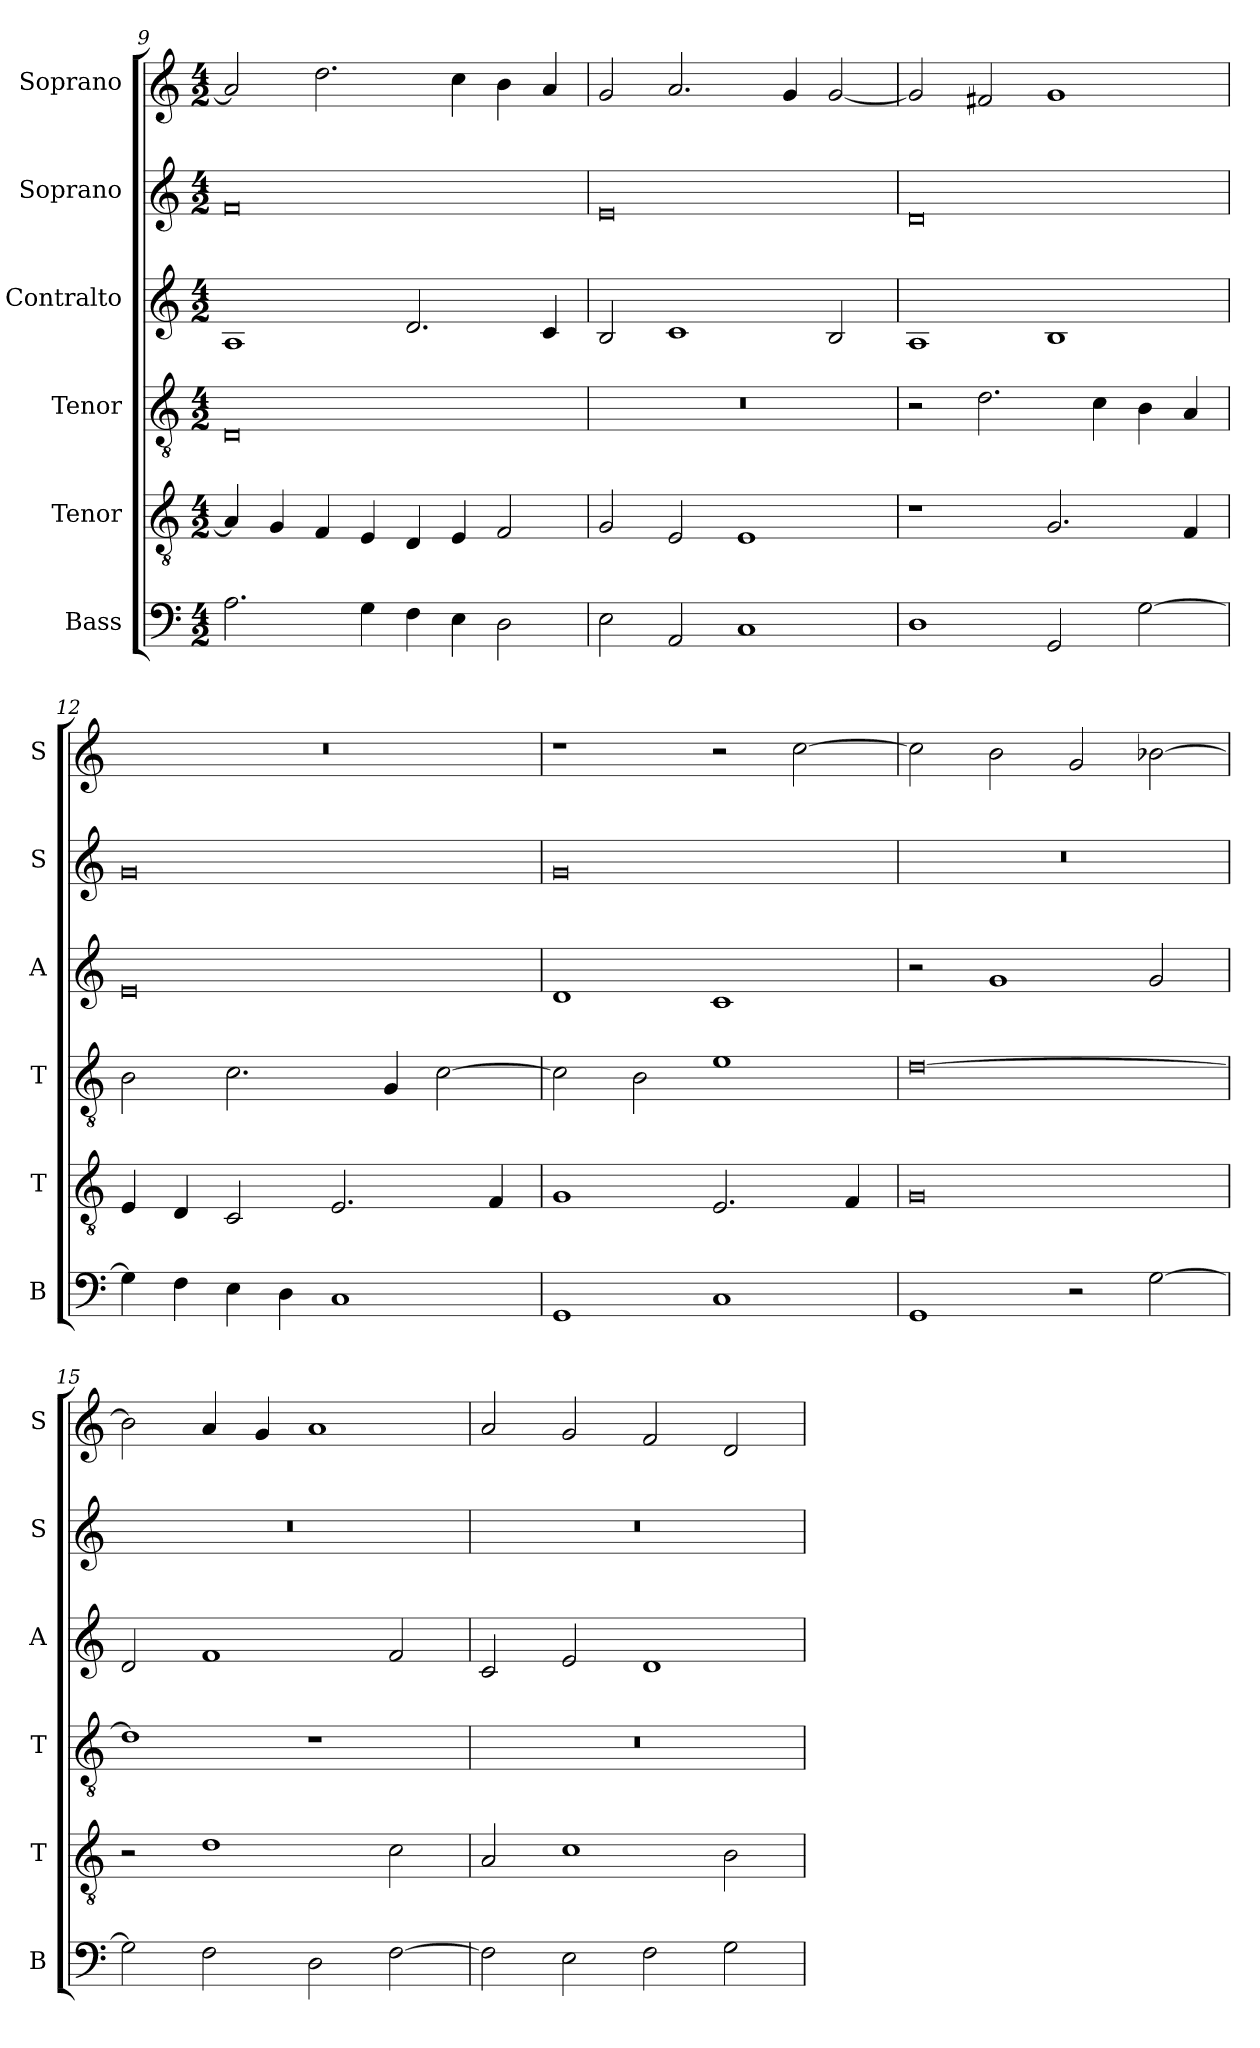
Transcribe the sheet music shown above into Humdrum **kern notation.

**kern	**kern	**kern	**kern	**kern	**kern
*part6	*part5	*part4	*part3	*part2	*part1
*staff6	*staff5	*staff4	*staff3	*staff2	*staff1
*I"Bass	*I"Tenor	*I"Tenor	*I"Contralto	*I"Soprano	*I"Soprano
*I'B	*I'T	*I'T	*I'A	*I'S	*I'S
*clefF4	*clefGv2	*clefGv2	*clefG2	*clefG2	*clefG2
*k[]	*k[]	*k[]	*k[]	*k[]	*k[]
*G:mix	*G:mix	*G:mix	*G:mix	*G:mix	*G:mix
*M4/2	*M4/2	*M4/2	*M4/2	*M4/2	*M4/2
=9	=9	=9	=9	=9	=9
2.A	4A]	0D	1A	0f	2a]
.	4G	.	.	.	.
.	4F	.	.	.	2.dd
4G	4E	.	.	.	.
4F	4D	.	2.d	.	.
4E	4E	.	.	.	4cc
2D	2F	.	.	.	4b
.	.	.	4c	.	4a
=10	=10	=10	=10	=10	=10
2E	2G	0r	2B	0e	2g
2AA	2E	.	1c	.	2.a
1C	1E	.	.	.	.
.	.	.	.	.	4g
.	.	.	2B	.	[2g
=11	=11	=11	=11	=11	=11
1D	1r	2r	1A	0d	2g]
.	.	2.d	.	.	2f#X
2GG	2.G	.	1B	.	1g
.	.	4c	.	.	.
[2G	.	4B	.	.	.
.	4F	4A	.	.	.
=12	=12	=12	=12	=12	=12
4G]	4E	2B	0e	0g	0r
4F	4D	.	.	.	.
4E	2C	2.c	.	.	.
4D	.	.	.	.	.
1C	2.E	.	.	.	.
.	.	4G	.	.	.
.	.	[2c	.	.	.
.	4F	.	.	.	.
=13	=13	=13	=13	=13	=13
1GG	1G	2c]	1d	0g	1r
.	.	2B	.	.	.
1C	2.E	1e	1c	.	2r
.	.	.	.	.	[2cc
.	4F	.	.	.	.
=14	=14	=14	=14	=14	=14
1GG	0G	[0d	2r	0r	2cc]
.	.	.	1g	.	2b
2r	.	.	.	.	2g
[2G	.	.	2g	.	[2b-X
=15	=15	=15	=15	=15	=15
2G]	2r	1d]	2d	0r	2b-]
2F	1d	.	1f	.	4a
.	.	.	.	.	4g
2D	.	1r	.	.	1a
[2F	2c	.	2f	.	.
=16	=16	=16	=16	=16	=16
2F]	2A	0r	2c	0r	2a
2E	1c	.	2e	.	2g
2F	.	.	1d	.	2f
2G	2B	.	.	.	2d
=	=	=	=	=	=
*-	*-	*-	*-	*-	*-
